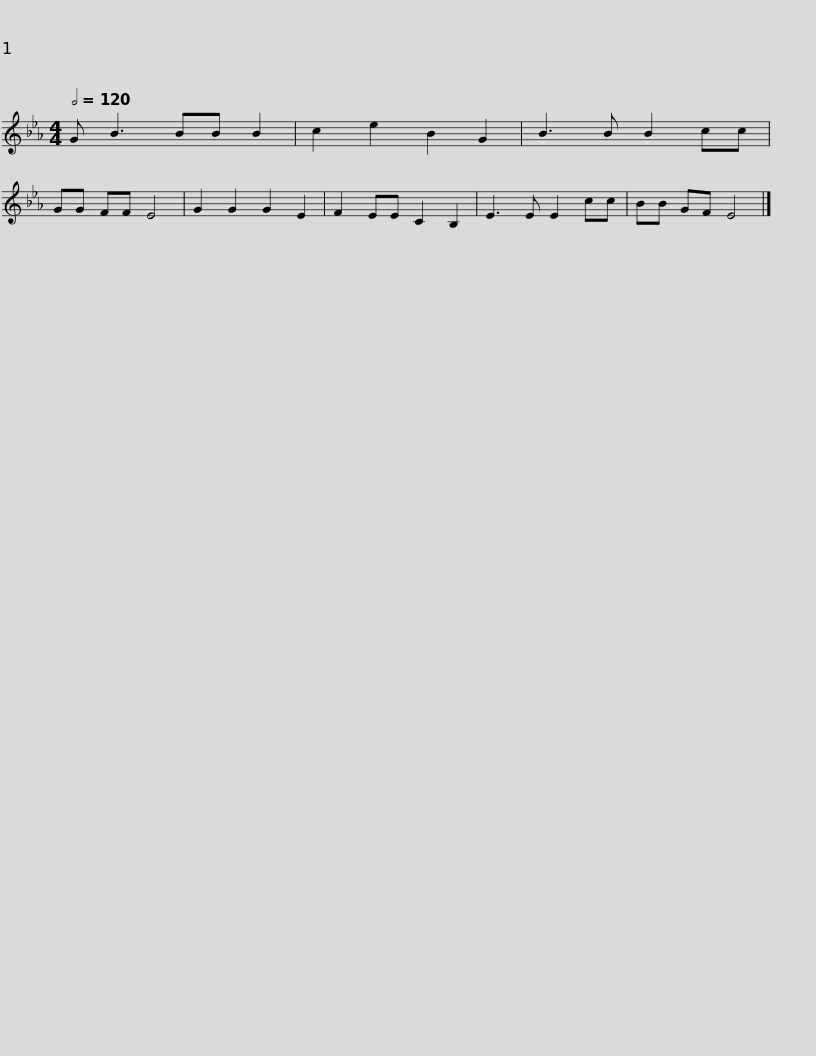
X:1
L:1/8
Q:1/2=120
M:4/4
I:linebreak $
K:Eb
V:1 treble
V:1
 G B3 BB B2 | c2 e2 B2 G2 | B3 B B2 cc | GG FF E4 | G2 G2 G2 E2 | %5
 F2 EE C2 B,2 | E3 E E2 cc | BB GF E4 |] %8
